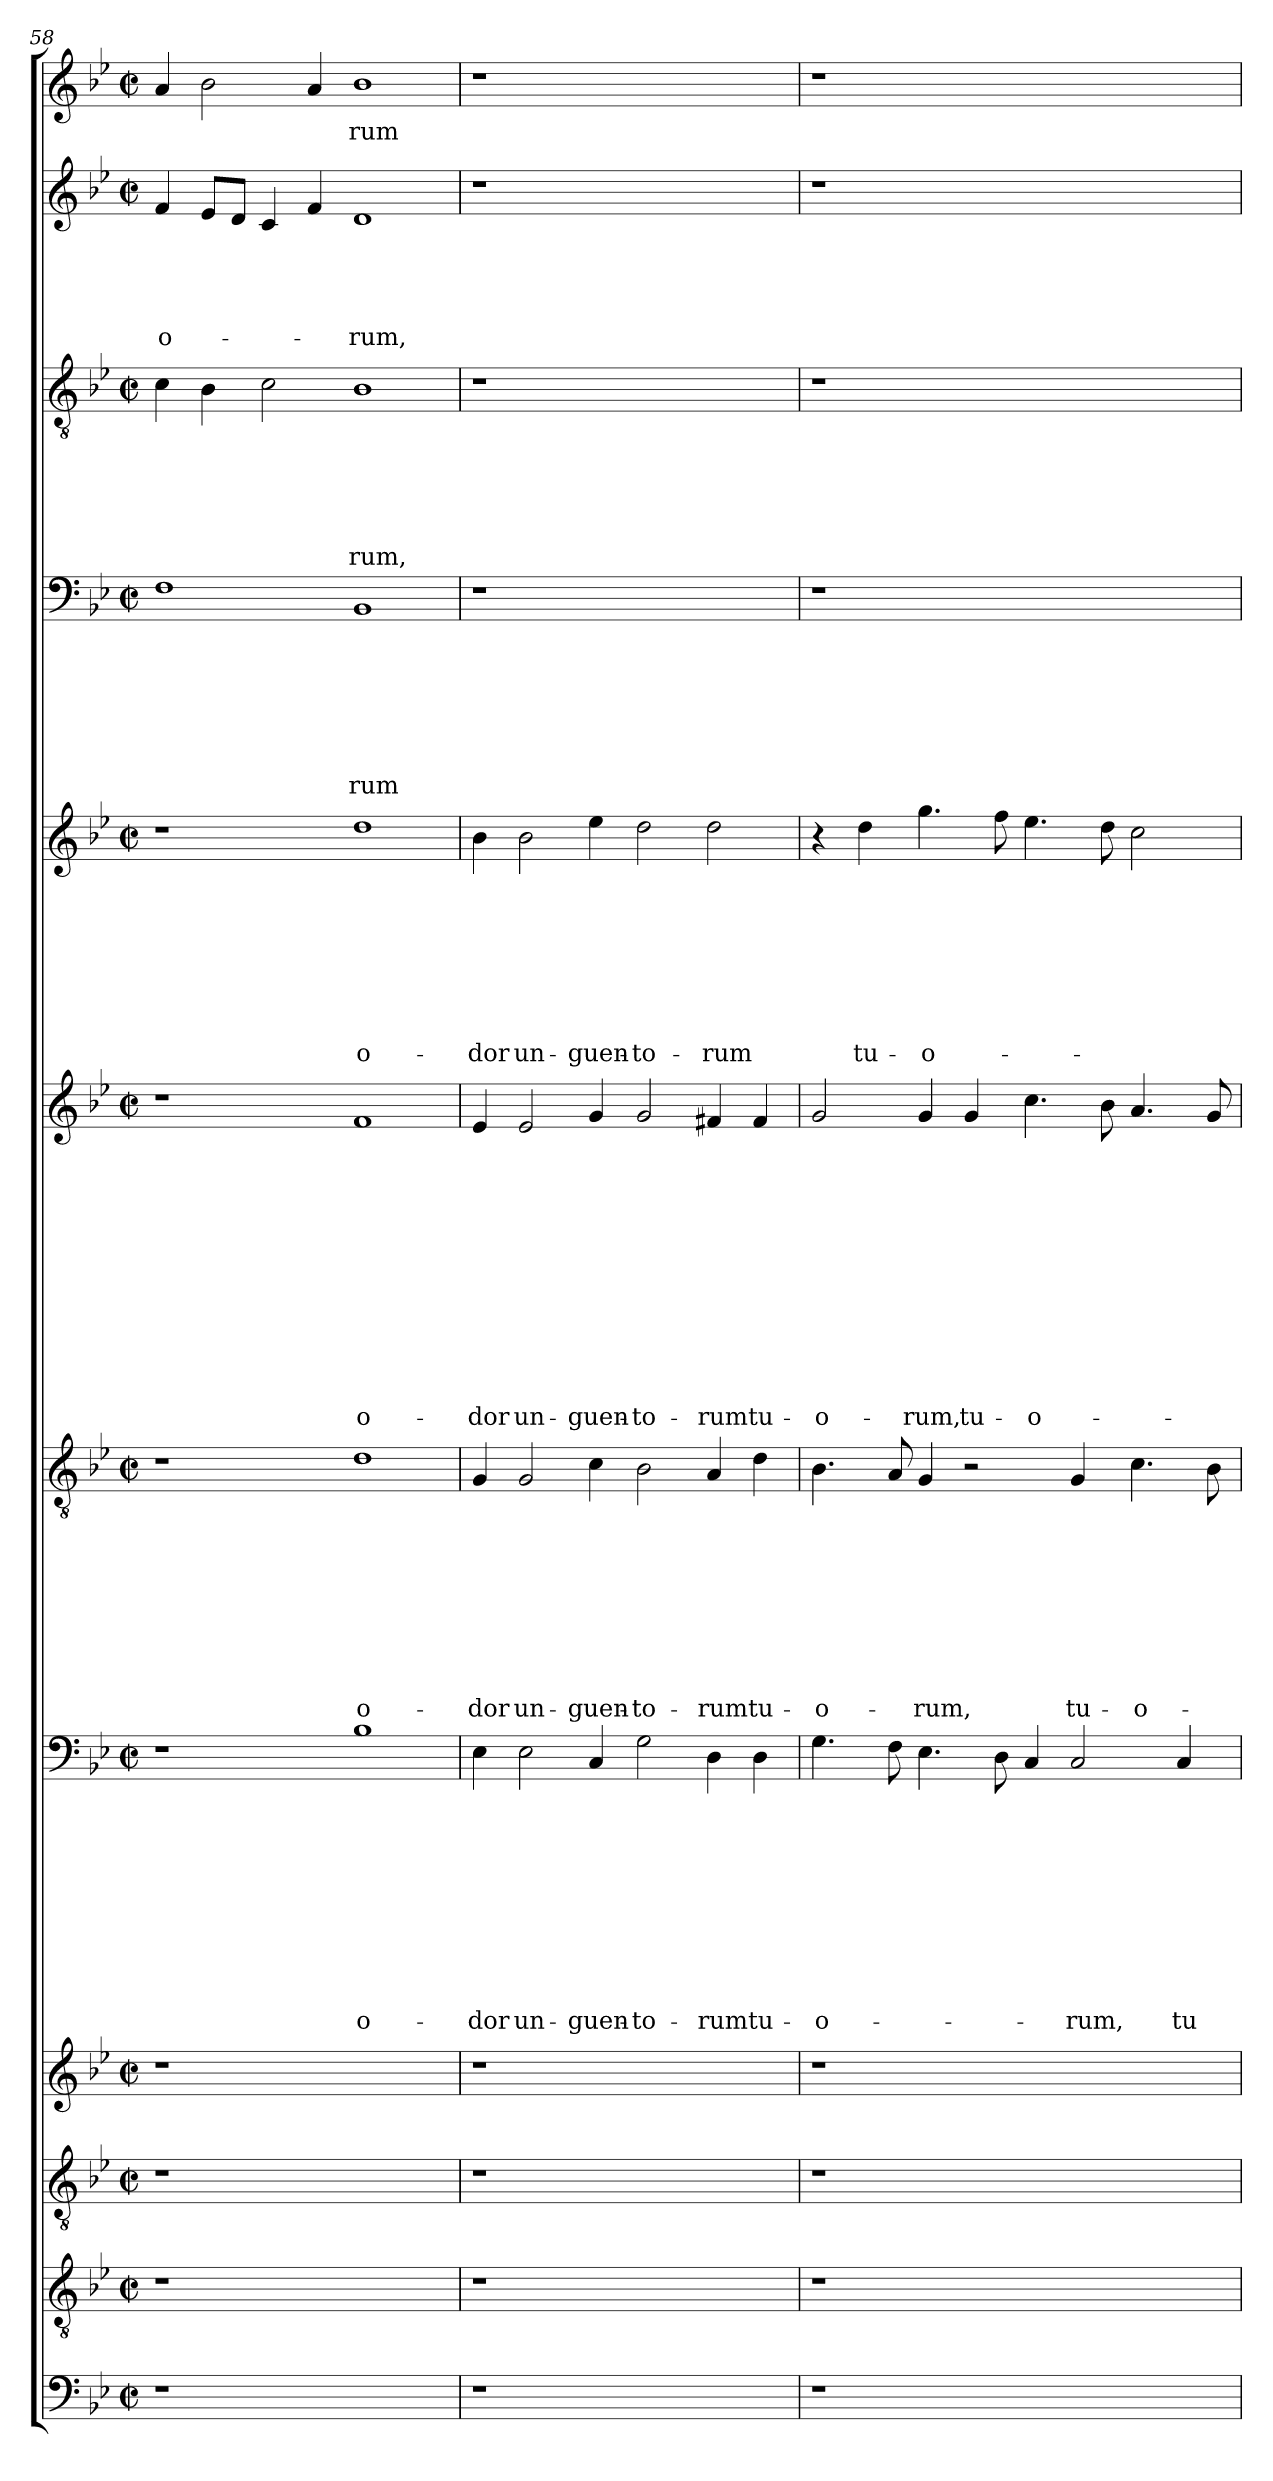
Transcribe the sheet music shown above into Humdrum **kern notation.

**kern	**kern	**kern	**kern	**kern	**text	**text	**text	**text	**text	**text	**text	**text	**text	**text	**kern	**text	**text	**text	**text	**text	**text	**text	**text	**text	**kern	**text	**text	**text	**text	**text	**text	**text	**text	**text	**text	**text	**text	**kern	**text	**text	**text	**text	**text	**text	**text	**text	**kern	**text	**text	**text	**text	**text	**text	**text	**kern	**text	**text	**text	**text	**text	**text	**kern	**text	**text	**text	**text	**text	**kern	**text
*part12	*part11	*part10	*part9	*part8	*part8	*part8	*part8	*part8	*part8	*part8	*part8	*part8	*part8	*part8	*part7	*part7	*part7	*part7	*part7	*part7	*part7	*part7	*part7	*part7	*part6	*part6	*part6	*part6	*part6	*part6	*part6	*part6	*part6	*part6	*part6	*part6	*part6	*part5	*part5	*part5	*part5	*part5	*part5	*part5	*part5	*part5	*part4	*part4	*part4	*part4	*part4	*part4	*part4	*part4	*part3	*part3	*part3	*part3	*part3	*part3	*part3	*part2	*part2	*part2	*part2	*part2	*part2	*part1	*part1
*staff12	*staff11	*staff10	*staff9	*staff8	*staff8	*staff8	*staff8	*staff8	*staff8	*staff8	*staff8	*staff8	*staff8	*staff8	*staff7	*staff7	*staff7	*staff7	*staff7	*staff7	*staff7	*staff7	*staff7	*staff7	*staff6	*staff6	*staff6	*staff6	*staff6	*staff6	*staff6	*staff6	*staff6	*staff6	*staff6	*staff6	*staff6	*staff5	*staff5	*staff5	*staff5	*staff5	*staff5	*staff5	*staff5	*staff5	*staff4	*staff4	*staff4	*staff4	*staff4	*staff4	*staff4	*staff4	*staff3	*staff3	*staff3	*staff3	*staff3	*staff3	*staff3	*staff2	*staff2	*staff2	*staff2	*staff2	*staff2	*staff1	*staff1
*clefF4	*clefGv2	*clefGv2	*clefG2	*clefF4	*	*	*	*	*	*	*	*	*	*	*clefGv2	*	*	*	*	*	*	*	*	*	*clefG2	*	*	*	*	*	*	*	*	*	*	*	*	*clefG2	*	*	*	*	*	*	*	*	*clefF4	*	*	*	*	*	*	*	*clefGv2	*	*	*	*	*	*	*clefG2	*	*	*	*	*	*clefG2	*
*k[b-e-]	*k[b-e-]	*k[b-e-]	*k[b-e-]	*k[b-e-]	*	*	*	*	*	*	*	*	*	*	*k[b-e-]	*	*	*	*	*	*	*	*	*	*k[b-e-]	*	*	*	*	*	*	*	*	*	*	*	*	*k[b-e-]	*	*	*	*	*	*	*	*	*k[b-e-]	*	*	*	*	*	*	*	*k[b-e-]	*	*	*	*	*	*	*k[b-e-]	*	*	*	*	*	*k[b-e-]	*
*B-:	*B-:	*B-:	*B-:	*B-:	*	*	*	*	*	*	*	*	*	*	*B-:	*	*	*	*	*	*	*	*	*	*B-:	*	*	*	*	*	*	*	*	*	*	*	*	*B-:	*	*	*	*	*	*	*	*	*B-:	*	*	*	*	*	*	*	*B-:	*	*	*	*	*	*	*B-:	*	*	*	*	*	*B-:	*
*M2/2	*M2/2	*M2/2	*M2/2	*M2/2	*	*	*	*	*	*	*	*	*	*	*M2/2	*	*	*	*	*	*	*	*	*	*M2/2	*	*	*	*	*	*	*	*	*	*	*	*	*M2/2	*	*	*	*	*	*	*	*	*M2/2	*	*	*	*	*	*	*	*M2/2	*	*	*	*	*	*	*M2/2	*	*	*	*	*	*M2/2	*
*met(c|)	*met(c|)	*met(c|)	*met(c|)	*met(c|)	*	*	*	*	*	*	*	*	*	*	*met(c|)	*	*	*	*	*	*	*	*	*	*met(c|)	*	*	*	*	*	*	*	*	*	*	*	*	*met(c|)	*	*	*	*	*	*	*	*	*met(c|)	*	*	*	*	*	*	*	*met(c|)	*	*	*	*	*	*	*met(c|)	*	*	*	*	*	*met(c|)	*
=58	=58	=58	=58	=58	=58	=58	=58	=58	=58	=58	=58	=58	=58	=58	=58	=58	=58	=58	=58	=58	=58	=58	=58	=58	=58	=58	=58	=58	=58	=58	=58	=58	=58	=58	=58	=58	=58	=58	=58	=58	=58	=58	=58	=58	=58	=58	=58	=58	=58	=58	=58	=58	=58	=58	=58	=58	=58	=58	=58	=58	=58	=58	=58	=58	=58	=58	=58	=58	=58
1r	1r	1r	1r	1r	.	.	.	.	.	.	.	.	.	.	1r	.	.	.	.	.	.	.	.	.	1r	.	.	.	.	.	.	.	.	.	.	.	.	1r	.	.	.	.	.	.	.	.	1F	.	.	.	.	.	.	.	4c\	.	.	.	.	.	.	4f/	.	.	.	.	-o-	4a/	.
.	.	.	.	.	.	.	.	.	.	.	.	.	.	.	.	.	.	.	.	.	.	.	.	.	.	.	.	.	.	.	.	.	.	.	.	.	.	.	.	.	.	.	.	.	.	.	.	.	.	.	.	.	.	.	4B-\	.	.	.	.	.	.	8e-/L	.	.	.	.	.	2b-\	.
.	.	.	.	.	.	.	.	.	.	.	.	.	.	.	.	.	.	.	.	.	.	.	.	.	.	.	.	.	.	.	.	.	.	.	.	.	.	.	.	.	.	.	.	.	.	.	.	.	.	.	.	.	.	.	.	.	.	.	.	.	.	8d/J	.	.	.	.	.	.	.
.	.	.	.	.	.	.	.	.	.	.	.	.	.	.	.	.	.	.	.	.	.	.	.	.	.	.	.	.	.	.	.	.	.	.	.	.	.	.	.	.	.	.	.	.	.	.	.	.	.	.	.	.	.	.	2c\	.	.	.	.	.	.	4c/	.	.	.	.	.	.	.
.	.	.	.	.	.	.	.	.	.	.	.	.	.	.	.	.	.	.	.	.	.	.	.	.	.	.	.	.	.	.	.	.	.	.	.	.	.	.	.	.	.	.	.	.	.	.	.	.	.	.	.	.	.	.	.	.	.	.	.	.	.	4f/	.	.	.	.	.	4a/	.
1ryy	1ryy	1ryy	1ryy	1B-	.	.	.	.	.	.	.	.	.	o-	1d	.	.	.	.	.	.	.	.	o-	1f	.	.	.	.	.	.	.	.	.	.	.	o-	1dd	.	.	.	.	.	.	.	o-	1BB-	.	.	.	.	.	.	-rum	1B-	.	.	.	.	.	-rum,	1d	.	.	.	.	-rum,	1b-	-rum
=59	=59	=59	=59	=59	=59	=59	=59	=59	=59	=59	=59	=59	=59	=59	=59	=59	=59	=59	=59	=59	=59	=59	=59	=59	=59	=59	=59	=59	=59	=59	=59	=59	=59	=59	=59	=59	=59	=59	=59	=59	=59	=59	=59	=59	=59	=59	=59	=59	=59	=59	=59	=59	=59	=59	=59	=59	=59	=59	=59	=59	=59	=59	=59	=59	=59	=59	=59	=59	=59
1r	1r	1r	1r	4E-\	.	.	.	.	.	.	.	.	.	-dor	4G/	.	.	.	.	.	.	.	.	-dor	4e-/	.	.	.	.	.	.	.	.	.	.	.	-dor	4b-\	.	.	.	.	.	.	.	-dor	1r	.	.	.	.	.	.	.	1r	.	.	.	.	.	.	1r	.	.	.	.	.	1r	.
.	.	.	.	2E-\	.	.	.	.	.	.	.	.	.	un-	2G/	.	.	.	.	.	.	.	.	un-	2e-/	.	.	.	.	.	.	.	.	.	.	.	un-	2b-\	.	.	.	.	.	.	.	un-	.	.	.	.	.	.	.	.	.	.	.	.	.	.	.	.	.	.	.	.	.	.	.
.	.	.	.	4C/	.	.	.	.	.	.	.	.	.	-guen-	4c\	.	.	.	.	.	.	.	.	-guen-	4g/	.	.	.	.	.	.	.	.	.	.	.	-guen-	4ee-\	.	.	.	.	.	.	.	-guen-	.	.	.	.	.	.	.	.	.	.	.	.	.	.	.	.	.	.	.	.	.	.	.
1ryy	1ryy	1ryy	1ryy	2G\	.	.	.	.	.	.	.	.	.	-to-	2B-\	.	.	.	.	.	.	.	.	-to-	2g/	.	.	.	.	.	.	.	.	.	.	.	-to-	2dd\	.	.	.	.	.	.	.	-to-	1ryy	.	.	.	.	.	.	.	1ryy	.	.	.	.	.	.	1ryy	.	.	.	.	.	1ryy	.
.	.	.	.	4D\	.	.	.	.	.	.	.	.	.	-rum	4A/	.	.	.	.	.	.	.	.	-rum	4f#X/	.	.	.	.	.	.	.	.	.	.	.	-rum	2dd\	.	.	.	.	.	.	.	-rum	.	.	.	.	.	.	.	.	.	.	.	.	.	.	.	.	.	.	.	.	.	.	.
.	.	.	.	4D\	.	.	.	.	.	.	.	.	.	tu-	4d\	.	.	.	.	.	.	.	.	tu-	4f#/	.	.	.	.	.	.	.	.	.	.	.	tu-	.	.	.	.	.	.	.	.	.	.	.	.	.	.	.	.	.	.	.	.	.	.	.	.	.	.	.	.	.	.	.	.
!!LO:PB:g=z
=60	=60	=60	=60	=60	=60	=60	=60	=60	=60	=60	=60	=60	=60	=60	=60	=60	=60	=60	=60	=60	=60	=60	=60	=60	=60	=60	=60	=60	=60	=60	=60	=60	=60	=60	=60	=60	=60	=60	=60	=60	=60	=60	=60	=60	=60	=60	=60	=60	=60	=60	=60	=60	=60	=60	=60	=60	=60	=60	=60	=60	=60	=60	=60	=60	=60	=60	=60	=60	=60
1r	1r	1r	1r	4.G\	.	.	.	.	.	.	.	.	.	-o-	4.B-\	.	.	.	.	.	.	.	.	-o-	2g/	.	.	.	.	.	.	.	.	.	.	.	-o-	4r	.	.	.	.	.	.	.	.	1r	.	.	.	.	.	.	.	1r	.	.	.	.	.	.	1r	.	.	.	.	.	1r	.
.	.	.	.	.	.	.	.	.	.	.	.	.	.	.	.	.	.	.	.	.	.	.	.	.	.	.	.	.	.	.	.	.	.	.	.	.	.	4dd\	.	.	.	.	.	.	.	tu-	.	.	.	.	.	.	.	.	.	.	.	.	.	.	.	.	.	.	.	.	.	.	.
.	.	.	.	8F\	.	.	.	.	.	.	.	.	.	.	8A/	.	.	.	.	.	.	.	.	.	.	.	.	.	.	.	.	.	.	.	.	.	.	.	.	.	.	.	.	.	.	.	.	.	.	.	.	.	.	.	.	.	.	.	.	.	.	.	.	.	.	.	.	.	.
.	.	.	.	4.E-\	.	.	.	.	.	.	.	.	.	.	4G/	.	.	.	.	.	.	.	.	-rum,	4g/	.	.	.	.	.	.	.	.	.	.	.	-rum,	4.gg\	.	.	.	.	.	.	.	-o-	.	.	.	.	.	.	.	.	.	.	.	.	.	.	.	.	.	.	.	.	.	.	.
.	.	.	.	.	.	.	.	.	.	.	.	.	.	.	2r	.	.	.	.	.	.	.	.	.	4g/	.	.	.	.	.	.	.	.	.	.	.	tu-	.	.	.	.	.	.	.	.	.	.	.	.	.	.	.	.	.	.	.	.	.	.	.	.	.	.	.	.	.	.	.	.
.	.	.	.	8D\	.	.	.	.	.	.	.	.	.	.	.	.	.	.	.	.	.	.	.	.	.	.	.	.	.	.	.	.	.	.	.	.	.	8ff\	.	.	.	.	.	.	.	.	.	.	.	.	.	.	.	.	.	.	.	.	.	.	.	.	.	.	.	.	.	.	.
1ryy	1ryy	1ryy	1ryy	4C/	.	.	.	.	.	.	.	.	.	.	.	.	.	.	.	.	.	.	.	.	4.cc\	.	.	.	.	.	.	.	.	.	.	.	-o-	4.ee-\	.	.	.	.	.	.	.	.	1ryy	.	.	.	.	.	.	.	1ryy	.	.	.	.	.	.	1ryy	.	.	.	.	.	1ryy	.
.	.	.	.	2C/	.	.	.	.	.	.	.	.	.	-rum,	4G/	.	.	.	.	.	.	.	.	tu-	.	.	.	.	.	.	.	.	.	.	.	.	.	.	.	.	.	.	.	.	.	.	.	.	.	.	.	.	.	.	.	.	.	.	.	.	.	.	.	.	.	.	.	.	.
.	.	.	.	.	.	.	.	.	.	.	.	.	.	.	.	.	.	.	.	.	.	.	.	.	8b-\	.	.	.	.	.	.	.	.	.	.	.	.	8dd\	.	.	.	.	.	.	.	.	.	.	.	.	.	.	.	.	.	.	.	.	.	.	.	.	.	.	.	.	.	.	.
.	.	.	.	.	.	.	.	.	.	.	.	.	.	.	4.c\	.	.	.	.	.	.	.	.	-o-	4.a/	.	.	.	.	.	.	.	.	.	.	.	.	2cc\	.	.	.	.	.	.	.	.	.	.	.	.	.	.	.	.	.	.	.	.	.	.	.	.	.	.	.	.	.	.	.
.	.	.	.	4C/	.	.	.	.	.	.	.	.	.	tu-	.	.	.	.	.	.	.	.	.	.	.	.	.	.	.	.	.	.	.	.	.	.	.	.	.	.	.	.	.	.	.	.	.	.	.	.	.	.	.	.	.	.	.	.	.	.	.	.	.	.	.	.	.	.	.
.	.	.	.	.	.	.	.	.	.	.	.	.	.	.	8B-\	.	.	.	.	.	.	.	.	.	8g/	.	.	.	.	.	.	.	.	.	.	.	.	.	.	.	.	.	.	.	.	.	.	.	.	.	.	.	.	.	.	.	.	.	.	.	.	.	.	.	.	.	.	.	.
=	=	=	=	=	=	=	=	=	=	=	=	=	=	=	=	=	=	=	=	=	=	=	=	=	=	=	=	=	=	=	=	=	=	=	=	=	=	=	=	=	=	=	=	=	=	=	=	=	=	=	=	=	=	=	=	=	=	=	=	=	=	=	=	=	=	=	=	=	=
*-	*-	*-	*-	*-	*-	*-	*-	*-	*-	*-	*-	*-	*-	*-	*-	*-	*-	*-	*-	*-	*-	*-	*-	*-	*-	*-	*-	*-	*-	*-	*-	*-	*-	*-	*-	*-	*-	*-	*-	*-	*-	*-	*-	*-	*-	*-	*-	*-	*-	*-	*-	*-	*-	*-	*-	*-	*-	*-	*-	*-	*-	*-	*-	*-	*-	*-	*-	*-	*-
